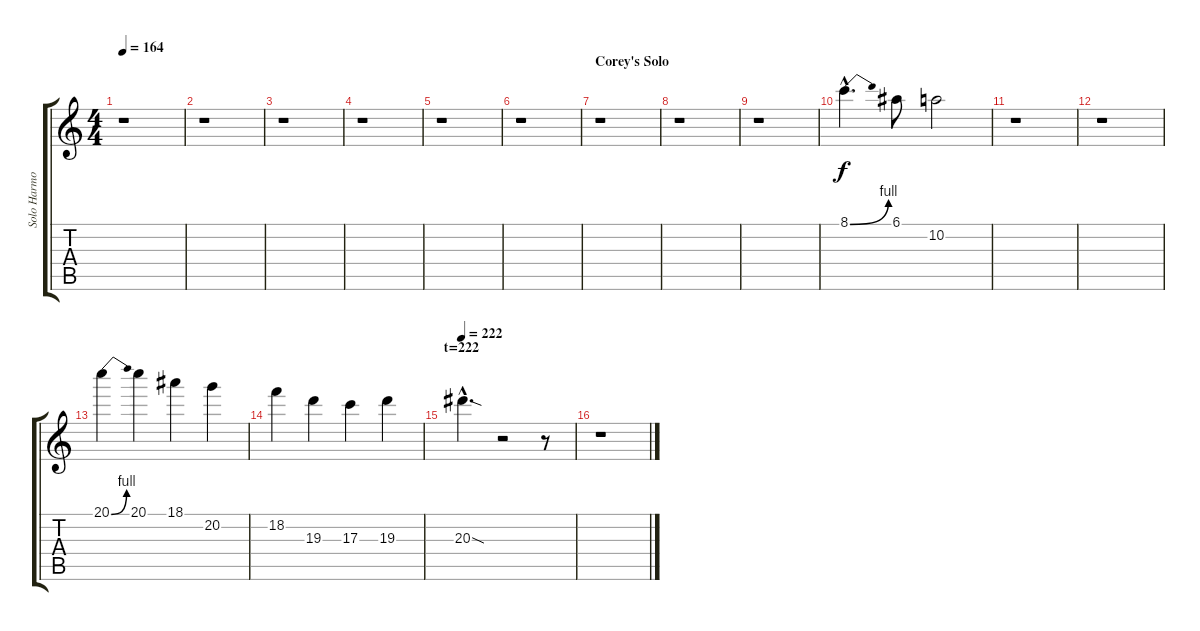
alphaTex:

\track ("Solo Harmonies" "Solo Harmo") {instrument overdrivenguitar}
\staff {score tabs}
\tuning (E4 B3 G3 D3 A2 D2) {hide}
\ts (4 4)
\tempo 164
\clef g2
\ks c
r.1{dy f} |
r.1 |
r.1 |
r.1 |
r.1 |
r.1 |
\section ("" "Corey's Solo")
r.1 |
r.1 |
r.1 |
8.1{be (bend 0 0 60 4) hac}.4{d} 6.1.8 10.2.2 |
r.1 |
r.1 |
20.1{be (bend 0 0 60 4)}.4 20.1.4 18.1.4 20.2.4 |
18.2.4 19.3.4 17.3.4 19.3.4 |
\section ("" "t=222")
\tempo 222
20.3{sod hac}.4{d} r.2 r.8 |
r.1
